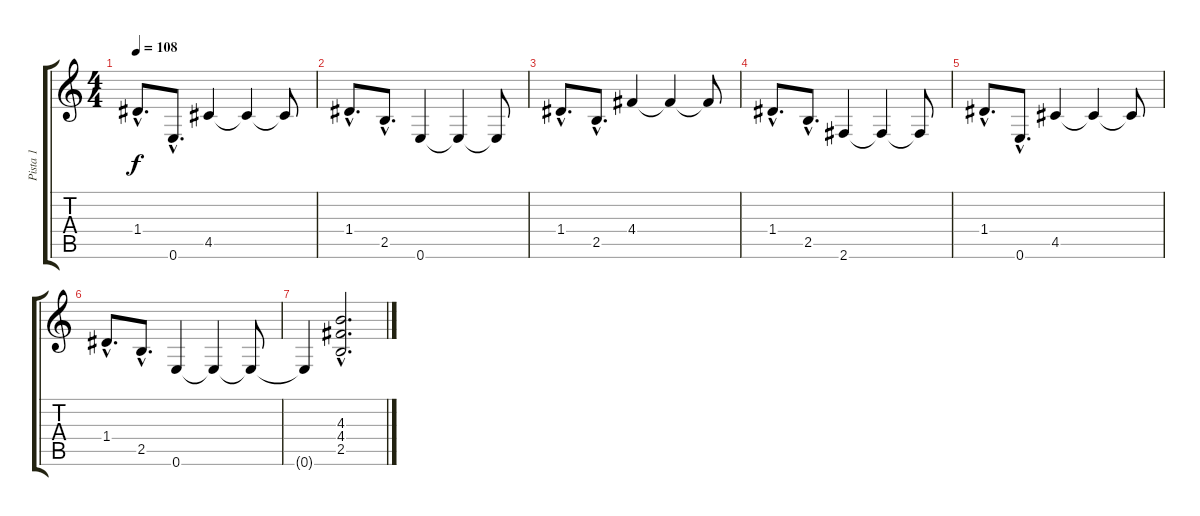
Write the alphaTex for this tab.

\track ("Pista 1" "Pista 1") {instrument distortionguitar}
\staff {score tabs}
\tuning (E4 B3 G3 D3 A2 E2) {hide}
\ts (4 4)
\tempo 108
\clef g2
\ks c
1.4{hac}.8{d dy f} 0.6{hac}.8{d} 4.5.4 4.5{t}.4 4.5{t}.8 |
1.4{hac}.8{d} 2.5{hac}.8{d} 0.6.4 0.6{t}.4 0.6{t}.8 |
1.4{hac}.8{d} 2.5{hac}.8{d} 4.4.4 4.4{t}.4 4.4{t}.8 |
1.4{hac}.8{d} 2.5{hac}.8{d} 2.6.4 2.6{t}.4 2.6{t}.8 |
1.4{hac}.8{d} 0.6{hac}.8{d} 4.5.4 4.5{t}.4 4.5{t}.8 |
1.4{hac}.8{d} 2.5{hac}.8{d} 0.6.4 0.6{t}.4 0.6{t}.8 |
0.6{t}.4 (4.3{hac} 4.4{hac} 2.5{hac}).2{d}
